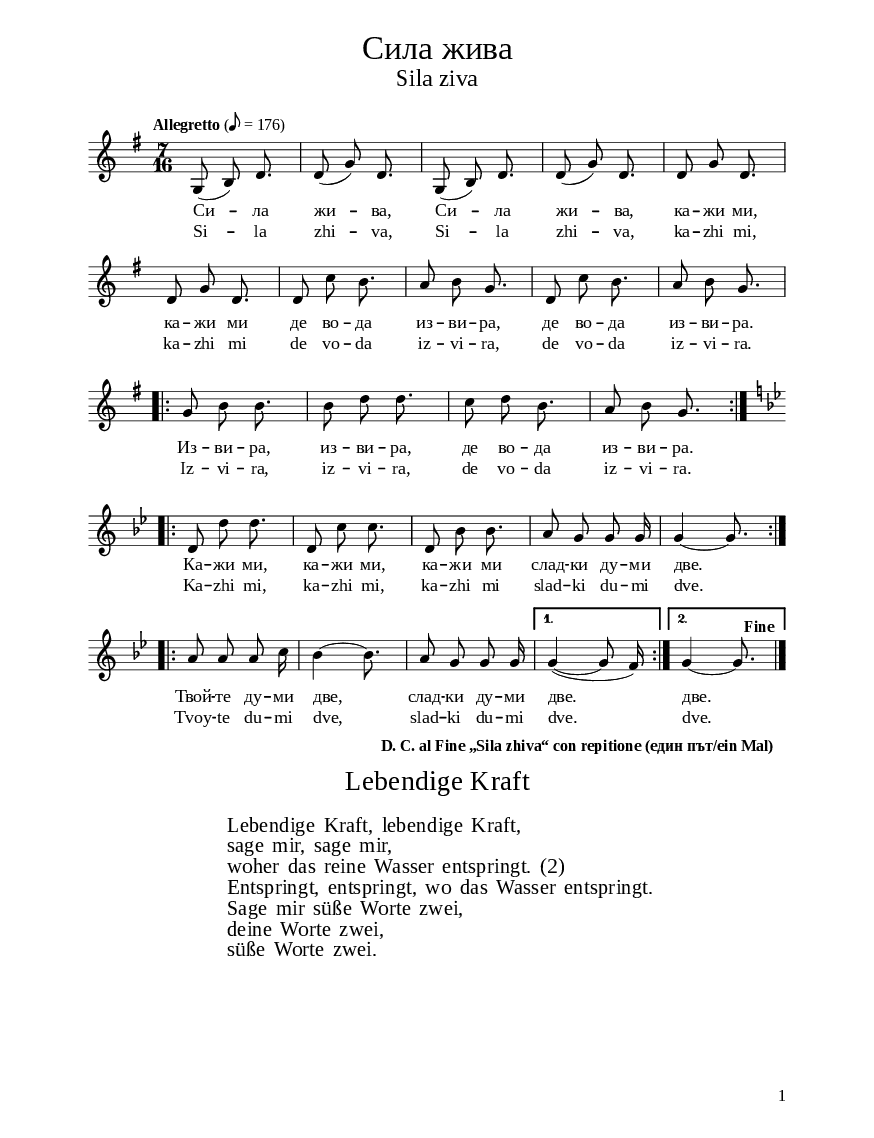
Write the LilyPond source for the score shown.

\version "2.24.0"

% include paper part and global functions
\include "include/globals.ily"

\bookpart {
  \include "include/bookpart-paper.ily"
  \score {
    \include "include/score-layout.ily"

    \new Voice \absolute {
      \clef treble
      \key g \major
      \time 7/16
      \tempoFunc "Allegretto" 8 "176"
      \autoBeamOff


      g8 ( b ) d'8. | d'8 ( g' ) d'8. | g8 ( b ) d'8. | d'8 ( g' ) d'8. | d'8 g' d'8. \break | % 6

      d'8 g' d'8. | d'8 c'' b'8. | a'8 b' g'8. | d'8 c'' b'8. | a'8 b' g'8. \break |

      \repeat volta 2 { g'8 b' b'8. | b'8 d'' d''8. | c''8 d''8 b'8. | a'8 b' g'8. } \break

      \key g \minor \repeat volta 2 { d'8 d'' d''8. | d'8 c'' c''8. | d'8 bes' bes'8. | a'8 g' g' g'16 | g'4 ~ g'8. } \break |

      \repeat volta 2 { a'8 a' a' c''16 | bes'4 ~ bes'8. | a'8 g' g' g'16 |}
      \alternative { {  g'4 ( ~ g'8 f'16 )  | } { g'4~\tempo "   Fine" g'8. | \bar "|."} }


    }

    \addlyrics {
      Си -- ла жи
      -- ва, Си -- ла жи -- ва, ка -- жи ми, ка -- жи
      ми де во -- да из -- ви -- ра, де во -- да из
      -- ви -- ра. Из -- ви -- ра, из -- ви -- ра, де
      во -- да из -- ви -- ра. Ка -- жи ми, ка -- жи
      ми, ка -- жи ми слад -- ки ду -- ми две. Твой --
      те ду -- ми две, слад -- ки ду -- ми две.
      две.}

      \addlyrics {
        Si -- la zhi --
        va, Si -- la zhi -- va, ka -- zhi mi, ka -- zhi mi de vo -- da
        iz -- vi -- ra, de vo -- da iz -- vi -- ra. Iz -- vi -- ra, iz
        -- vi -- ra, de vo -- da iz -- vi -- ra. Ka -- zhi mi, ka --
        zhi mi, ka -- zhi mi slad -- ki du -- mi dve. Tvoy -- te du --
        mi dve, slad -- ki du -- mi dve. dve.}

        \header {
          title = \titleFunc "Сила жива" "Sila ziva"
        }

        \midi{}

      } % score

      \markup \dc-one "D. C. al Fine „Sila zhiva“ con repitione (един път/ein Mal)"

      

      % include foreign translation(s) of the song
      \version "2.24.0"

\markup \fill-line { \fontsize #deTitleFontSize "Lebendige Kraft" }
\markup \null
\markup \null
\markup \fontsize #deCoupletFontSize {
  \hspace #12
  \override #`(baseline-skip . ,deCoupletBaselineSkip)

  \column {

    \line { " " Lebendige Kraft, lebendige Kraft,}

    \line { " " sage mir, sage mir,}

    \line { " " woher das reine Wasser entspringt. (2)}

    \line { " " Entspringt, entspringt, wo das Wasser entspringt.}

    \line { " " Sage mir süße Worte zwei,}

    \line { " " deine Worte zwei,}

    \line { " " süße Worte zwei.}




  }


}


    } % bookpart
